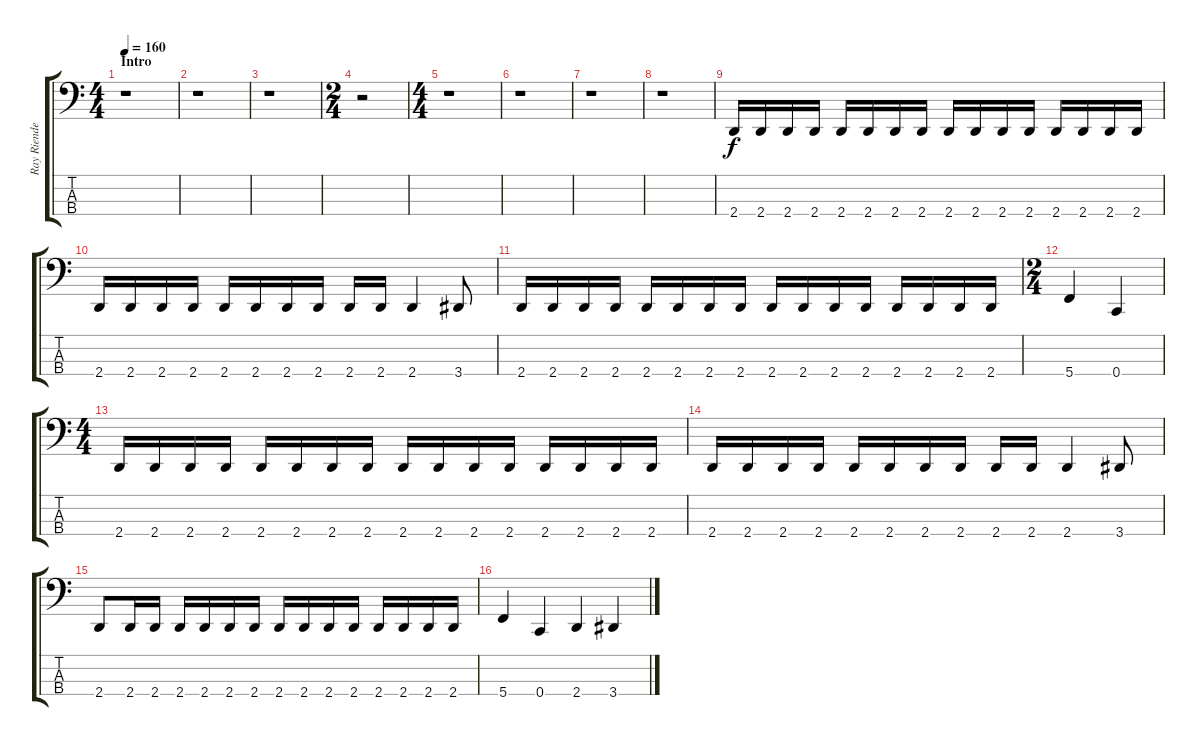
\track ("Ray Riendeau" "Ray Riende") {instrument electricbassfinger}
\staff {score tabs}
\tuning (F2 C2 G1 C1) {hide}
\ts (4 4)
\section ("" "Intro")
\tempo 160
\clef f4
\ks c
r.1{dy f instrument electricbassfinger} |
r.1 |
r.1 |
\ts (2 4)
r.2 |
\ts (4 4)
r.1 |
r.1 |
r.1 |
r.1 |
2.4.16 2.4.16 2.4.16 2.4.16 2.4.16 2.4.16 2.4.16 2.4.16 2.4.16 2.4.16 2.4.16 2.4.16 2.4.16 2.4.16 2.4.16 2.4.16 |
2.4.16 2.4.16 2.4.16 2.4.16 2.4.16 2.4.16 2.4.16 2.4.16 2.4.16 2.4.16 2.4.4 3.4.8 |
2.4.16 2.4.16 2.4.16 2.4.16 2.4.16 2.4.16 2.4.16 2.4.16 2.4.16 2.4.16 2.4.16 2.4.16 2.4.16 2.4.16 2.4.16 2.4.16 |
\ts (2 4)
5.4.4 0.4.4 |
\ts (4 4)
2.4.16 2.4.16 2.4.16 2.4.16 2.4.16 2.4.16 2.4.16 2.4.16 2.4.16 2.4.16 2.4.16 2.4.16 2.4.16 2.4.16 2.4.16 2.4.16 |
2.4.16 2.4.16 2.4.16 2.4.16 2.4.16 2.4.16 2.4.16 2.4.16 2.4.16 2.4.16 2.4.4 3.4.8 |
2.4.8 2.4.16 2.4.16 2.4.16 2.4.16 2.4.16 2.4.16 2.4.16 2.4.16 2.4.16 2.4.16 2.4.16 2.4.16 2.4.16 2.4.16 |
5.4.4 0.4.4 2.4.4 3.4.4
